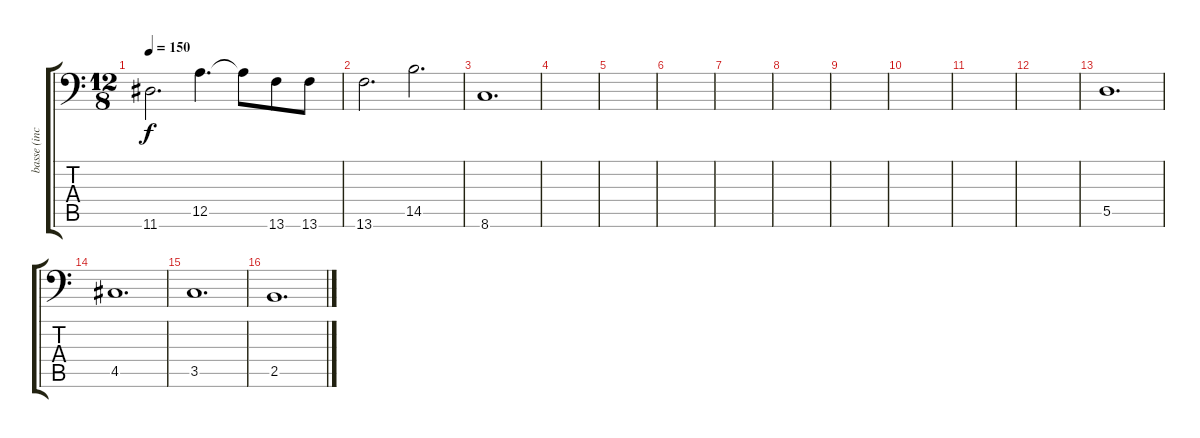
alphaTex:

\track ("basse (incomplet)" "basse (inc") {instrument electricbassfinger}
\staff {score tabs}
\tuning (E3 B2 G2 D2 A1 E1) {hide}
\ts (12 8)
\tempo 150
\clef f4
\ks c
11.6.2{d dy f} 12.5.4{d} 12.5{t}.8 13.6.8 13.6.8 |
13.6.2{d} 14.5.2{d} |
8.6.1{d} |
|
|
|
|
|
|
|
|
|
5.5.1{d} |
4.5.1{d} |
3.5.1{d} |
2.5.1{d}
